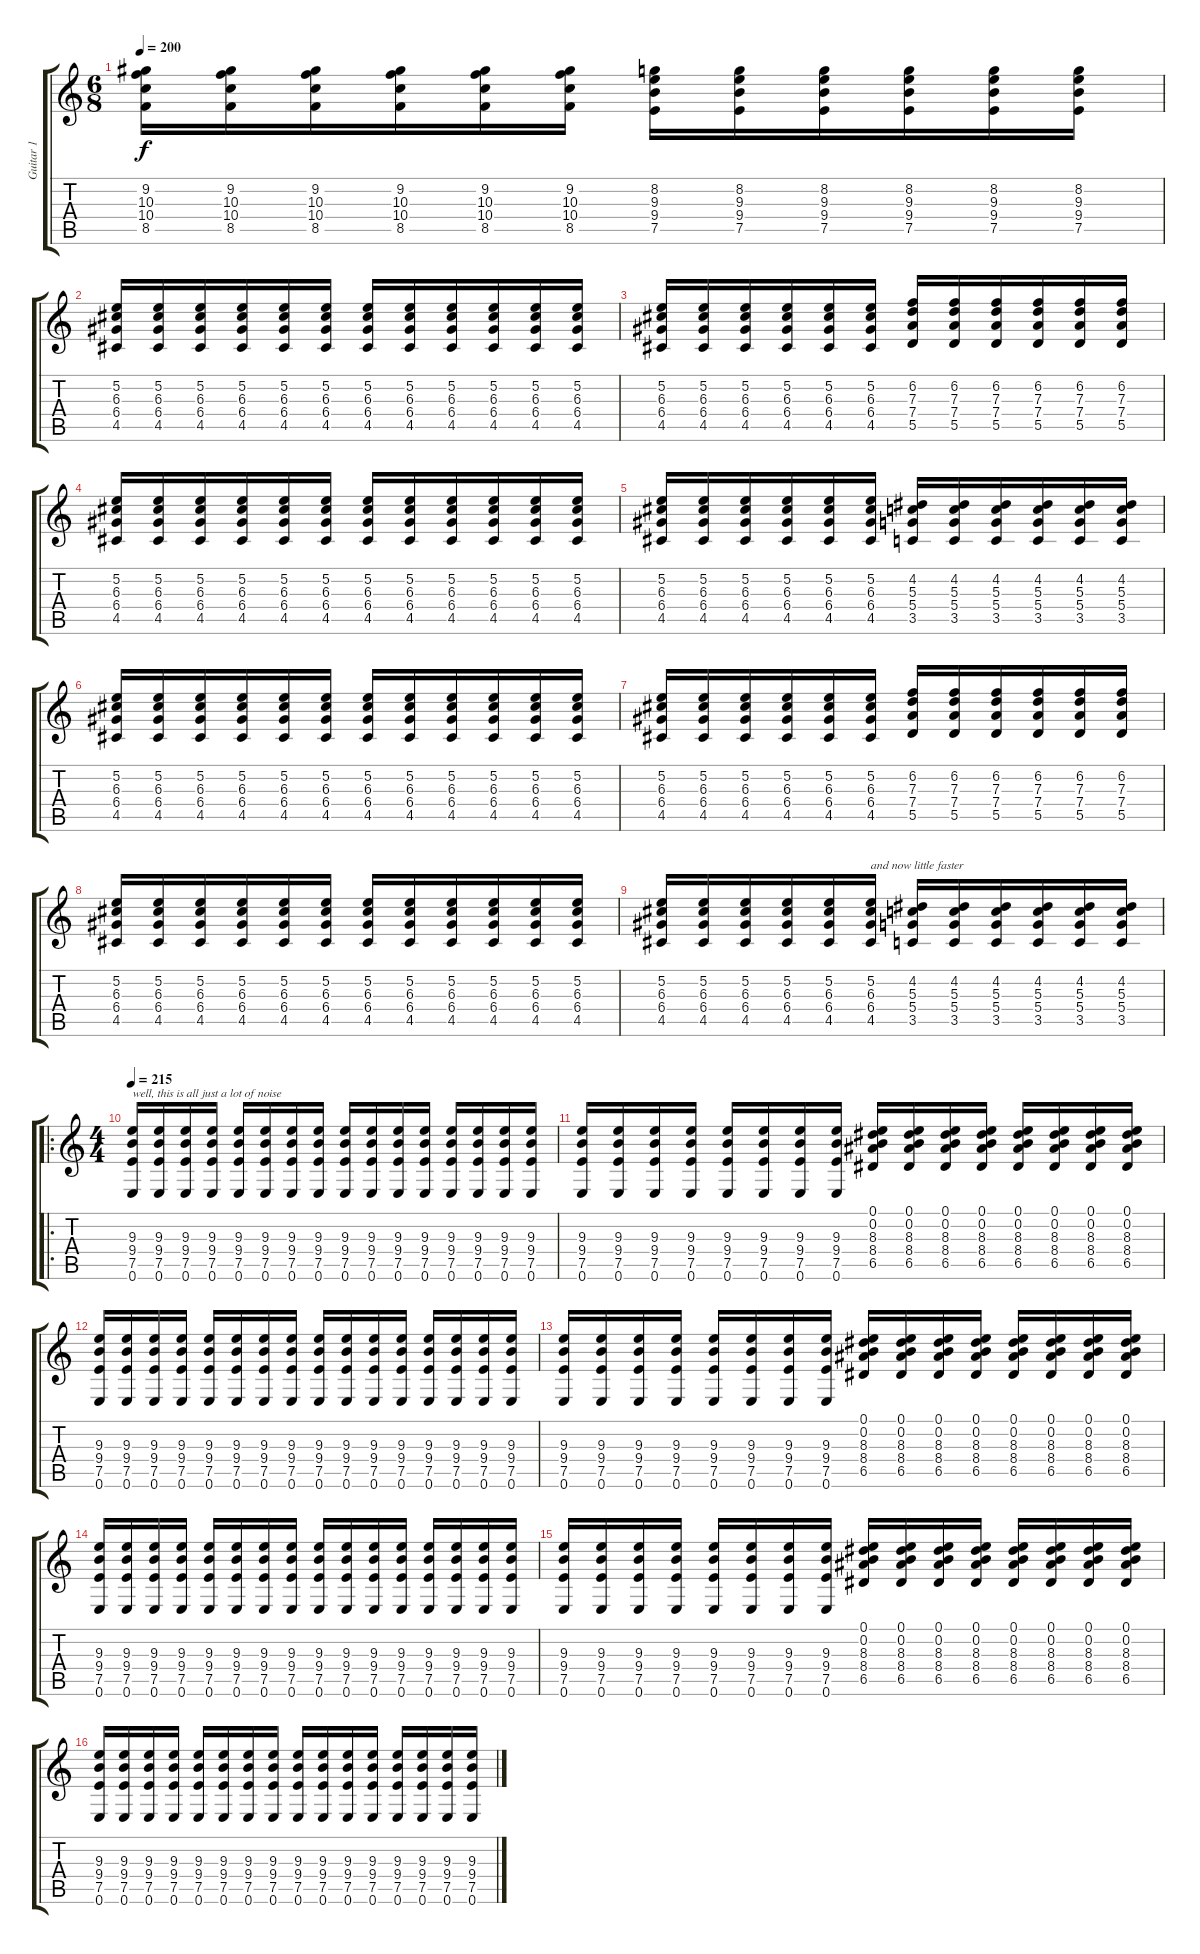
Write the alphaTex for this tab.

\track ("Guitar 1" "Guitar 1") {instrument distortionguitar}
\staff {score tabs}
\tuning (E4 B3 G3 D3 A2 E2) {hide}
\ts (6 8)
\tempo 200
\clef g2
\ks c
(9.2 10.3 10.4 8.5).16{dy f} (9.2 10.3 10.4 8.5).16 (9.2 10.3 10.4 8.5).16 (9.2 10.3 10.4 8.5).16 (9.2 10.3 10.4 8.5).16 (9.2 10.3 10.4 8.5).16 (8.2 9.3 9.4 7.5).16 (8.2 9.3 9.4 7.5).16 (8.2 9.3 9.4 7.5).16 (8.2 9.3 9.4 7.5).16 (8.2 9.3 9.4 7.5).16 (8.2 9.3 9.4 7.5).16 |
(5.2 6.3 6.4 4.5).16 (5.2 6.3 6.4 4.5).16 (5.2 6.3 6.4 4.5).16 (5.2 6.3 6.4 4.5).16 (5.2 6.3 6.4 4.5).16 (5.2 6.3 6.4 4.5).16 (5.2 6.3 6.4 4.5).16 (5.2 6.3 6.4 4.5).16 (5.2 6.3 6.4 4.5).16 (5.2 6.3 6.4 4.5).16 (5.2 6.3 6.4 4.5).16 (5.2 6.3 6.4 4.5).16 |
(5.2 6.3 6.4 4.5).16 (5.2 6.3 6.4 4.5).16 (5.2 6.3 6.4 4.5).16 (5.2 6.3 6.4 4.5).16 (5.2 6.3 6.4 4.5).16 (5.2 6.3 6.4 4.5).16 (6.2 7.3 7.4 5.5).16 (6.2 7.3 7.4 5.5).16 (6.2 7.3 7.4 5.5).16 (6.2 7.3 7.4 5.5).16 (6.2 7.3 7.4 5.5).16 (6.2 7.3 7.4 5.5).16 |
(5.2 6.3 6.4 4.5).16 (5.2 6.3 6.4 4.5).16 (5.2 6.3 6.4 4.5).16 (5.2 6.3 6.4 4.5).16 (5.2 6.3 6.4 4.5).16 (5.2 6.3 6.4 4.5).16 (5.2 6.3 6.4 4.5).16 (5.2 6.3 6.4 4.5).16 (5.2 6.3 6.4 4.5).16 (5.2 6.3 6.4 4.5).16 (5.2 6.3 6.4 4.5).16 (5.2 6.3 6.4 4.5).16 |
(5.2 6.3 6.4 4.5).16 (5.2 6.3 6.4 4.5).16 (5.2 6.3 6.4 4.5).16 (5.2 6.3 6.4 4.5).16 (5.2 6.3 6.4 4.5).16 (5.2 6.3 6.4 4.5).16 (4.2 5.3 5.4 3.5).16 (4.2 5.3 5.4 3.5).16 (4.2 5.3 5.4 3.5).16 (4.2 5.3 5.4 3.5).16 (4.2 5.3 5.4 3.5).16 (4.2 5.3 5.4 3.5).16 |
(5.2 6.3 6.4 4.5).16 (5.2 6.3 6.4 4.5).16 (5.2 6.3 6.4 4.5).16 (5.2 6.3 6.4 4.5).16 (5.2 6.3 6.4 4.5).16 (5.2 6.3 6.4 4.5).16 (5.2 6.3 6.4 4.5).16 (5.2 6.3 6.4 4.5).16 (5.2 6.3 6.4 4.5).16 (5.2 6.3 6.4 4.5).16 (5.2 6.3 6.4 4.5).16 (5.2 6.3 6.4 4.5).16 |
(5.2 6.3 6.4 4.5).16 (5.2 6.3 6.4 4.5).16 (5.2 6.3 6.4 4.5).16 (5.2 6.3 6.4 4.5).16 (5.2 6.3 6.4 4.5).16 (5.2 6.3 6.4 4.5).16 (6.2 7.3 7.4 5.5).16 (6.2 7.3 7.4 5.5).16 (6.2 7.3 7.4 5.5).16 (6.2 7.3 7.4 5.5).16 (6.2 7.3 7.4 5.5).16 (6.2 7.3 7.4 5.5).16 |
(5.2 6.3 6.4 4.5).16 (5.2 6.3 6.4 4.5).16 (5.2 6.3 6.4 4.5).16 (5.2 6.3 6.4 4.5).16 (5.2 6.3 6.4 4.5).16 (5.2 6.3 6.4 4.5).16 (5.2 6.3 6.4 4.5).16 (5.2 6.3 6.4 4.5).16 (5.2 6.3 6.4 4.5).16 (5.2 6.3 6.4 4.5).16 (5.2 6.3 6.4 4.5).16 (5.2 6.3 6.4 4.5).16 |
(5.2 6.3 6.4 4.5).16 (5.2 6.3 6.4 4.5).16 (5.2 6.3 6.4 4.5).16 (5.2 6.3 6.4 4.5).16 (5.2 6.3 6.4 4.5).16 (5.2 6.3 6.4 4.5).16{txt "and now little faster"} (4.2 5.3 5.4 3.5).16 (4.2 5.3 5.4 3.5).16 (4.2 5.3 5.4 3.5).16 (4.2 5.3 5.4 3.5).16 (4.2 5.3 5.4 3.5).16 (4.2 5.3 5.4 3.5).16 |
\ro
\ts (4 4)
\tempo 215
(9.3 9.4 7.5 0.6).16{txt "well, this is all just a lot of noise"} (9.3 9.4 7.5 0.6).16 (9.3 9.4 7.5 0.6).16 (9.3 9.4 7.5 0.6).16 (9.3 9.4 7.5 0.6).16 (9.3 9.4 7.5 0.6).16 (9.3 9.4 7.5 0.6).16 (9.3 9.4 7.5 0.6).16 (9.3 9.4 7.5 0.6).16 (9.3 9.4 7.5 0.6).16 (9.3 9.4 7.5 0.6).16 (9.3 9.4 7.5 0.6).16 (9.3 9.4 7.5 0.6).16 (9.3 9.4 7.5 0.6).16 (9.3 9.4 7.5 0.6).16 (9.3 9.4 7.5 0.6).16 |
(9.3 9.4 7.5 0.6).16 (9.3 9.4 7.5 0.6).16 (9.3 9.4 7.5 0.6).16 (9.3 9.4 7.5 0.6).16 (9.3 9.4 7.5 0.6).16 (9.3 9.4 7.5 0.6).16 (9.3 9.4 7.5 0.6).16 (9.3 9.4 7.5 0.6).16 (0.1 0.2 8.3 8.4 6.5).16 (0.1 0.2 8.3 8.4 6.5).16 (0.1 0.2 8.3 8.4 6.5).16 (0.1 0.2 8.3 8.4 6.5).16 (0.1 0.2 8.3 8.4 6.5).16 (0.1 0.2 8.3 8.4 6.5).16 (0.1 0.2 8.3 8.4 6.5).16 (0.1 0.2 8.3 8.4 6.5).16 |
(9.3 9.4 7.5 0.6).16 (9.3 9.4 7.5 0.6).16 (9.3 9.4 7.5 0.6).16 (9.3 9.4 7.5 0.6).16 (9.3 9.4 7.5 0.6).16 (9.3 9.4 7.5 0.6).16 (9.3 9.4 7.5 0.6).16 (9.3 9.4 7.5 0.6).16 (9.3 9.4 7.5 0.6).16 (9.3 9.4 7.5 0.6).16 (9.3 9.4 7.5 0.6).16 (9.3 9.4 7.5 0.6).16 (9.3 9.4 7.5 0.6).16 (9.3 9.4 7.5 0.6).16 (9.3 9.4 7.5 0.6).16 (9.3 9.4 7.5 0.6).16 |
(9.3 9.4 7.5 0.6).16 (9.3 9.4 7.5 0.6).16 (9.3 9.4 7.5 0.6).16 (9.3 9.4 7.5 0.6).16 (9.3 9.4 7.5 0.6).16 (9.3 9.4 7.5 0.6).16 (9.3 9.4 7.5 0.6).16 (9.3 9.4 7.5 0.6).16 (0.1 0.2 8.3 8.4 6.5).16 (0.1 0.2 8.3 8.4 6.5).16 (0.1 0.2 8.3 8.4 6.5).16 (0.1 0.2 8.3 8.4 6.5).16 (0.1 0.2 8.3 8.4 6.5).16 (0.1 0.2 8.3 8.4 6.5).16 (0.1 0.2 8.3 8.4 6.5).16 (0.1 0.2 8.3 8.4 6.5).16 |
(9.3 9.4 7.5 0.6).16 (9.3 9.4 7.5 0.6).16 (9.3 9.4 7.5 0.6).16 (9.3 9.4 7.5 0.6).16 (9.3 9.4 7.5 0.6).16 (9.3 9.4 7.5 0.6).16 (9.3 9.4 7.5 0.6).16 (9.3 9.4 7.5 0.6).16 (9.3 9.4 7.5 0.6).16 (9.3 9.4 7.5 0.6).16 (9.3 9.4 7.5 0.6).16 (9.3 9.4 7.5 0.6).16 (9.3 9.4 7.5 0.6).16 (9.3 9.4 7.5 0.6).16 (9.3 9.4 7.5 0.6).16 (9.3 9.4 7.5 0.6).16 |
(9.3 9.4 7.5 0.6).16 (9.3 9.4 7.5 0.6).16 (9.3 9.4 7.5 0.6).16 (9.3 9.4 7.5 0.6).16 (9.3 9.4 7.5 0.6).16 (9.3 9.4 7.5 0.6).16 (9.3 9.4 7.5 0.6).16 (9.3 9.4 7.5 0.6).16 (0.1 0.2 8.3 8.4 6.5).16 (0.1 0.2 8.3 8.4 6.5).16 (0.1 0.2 8.3 8.4 6.5).16 (0.1 0.2 8.3 8.4 6.5).16 (0.1 0.2 8.3 8.4 6.5).16 (0.1 0.2 8.3 8.4 6.5).16 (0.1 0.2 8.3 8.4 6.5).16 (0.1 0.2 8.3 8.4 6.5).16 |
(9.3 9.4 7.5 0.6).16 (9.3 9.4 7.5 0.6).16 (9.3 9.4 7.5 0.6).16 (9.3 9.4 7.5 0.6).16 (9.3 9.4 7.5 0.6).16 (9.3 9.4 7.5 0.6).16 (9.3 9.4 7.5 0.6).16 (9.3 9.4 7.5 0.6).16 (9.3 9.4 7.5 0.6).16 (9.3 9.4 7.5 0.6).16 (9.3 9.4 7.5 0.6).16 (9.3 9.4 7.5 0.6).16 (9.3 9.4 7.5 0.6).16 (9.3 9.4 7.5 0.6).16 (9.3 9.4 7.5 0.6).16 (9.3 9.4 7.5 0.6).16
